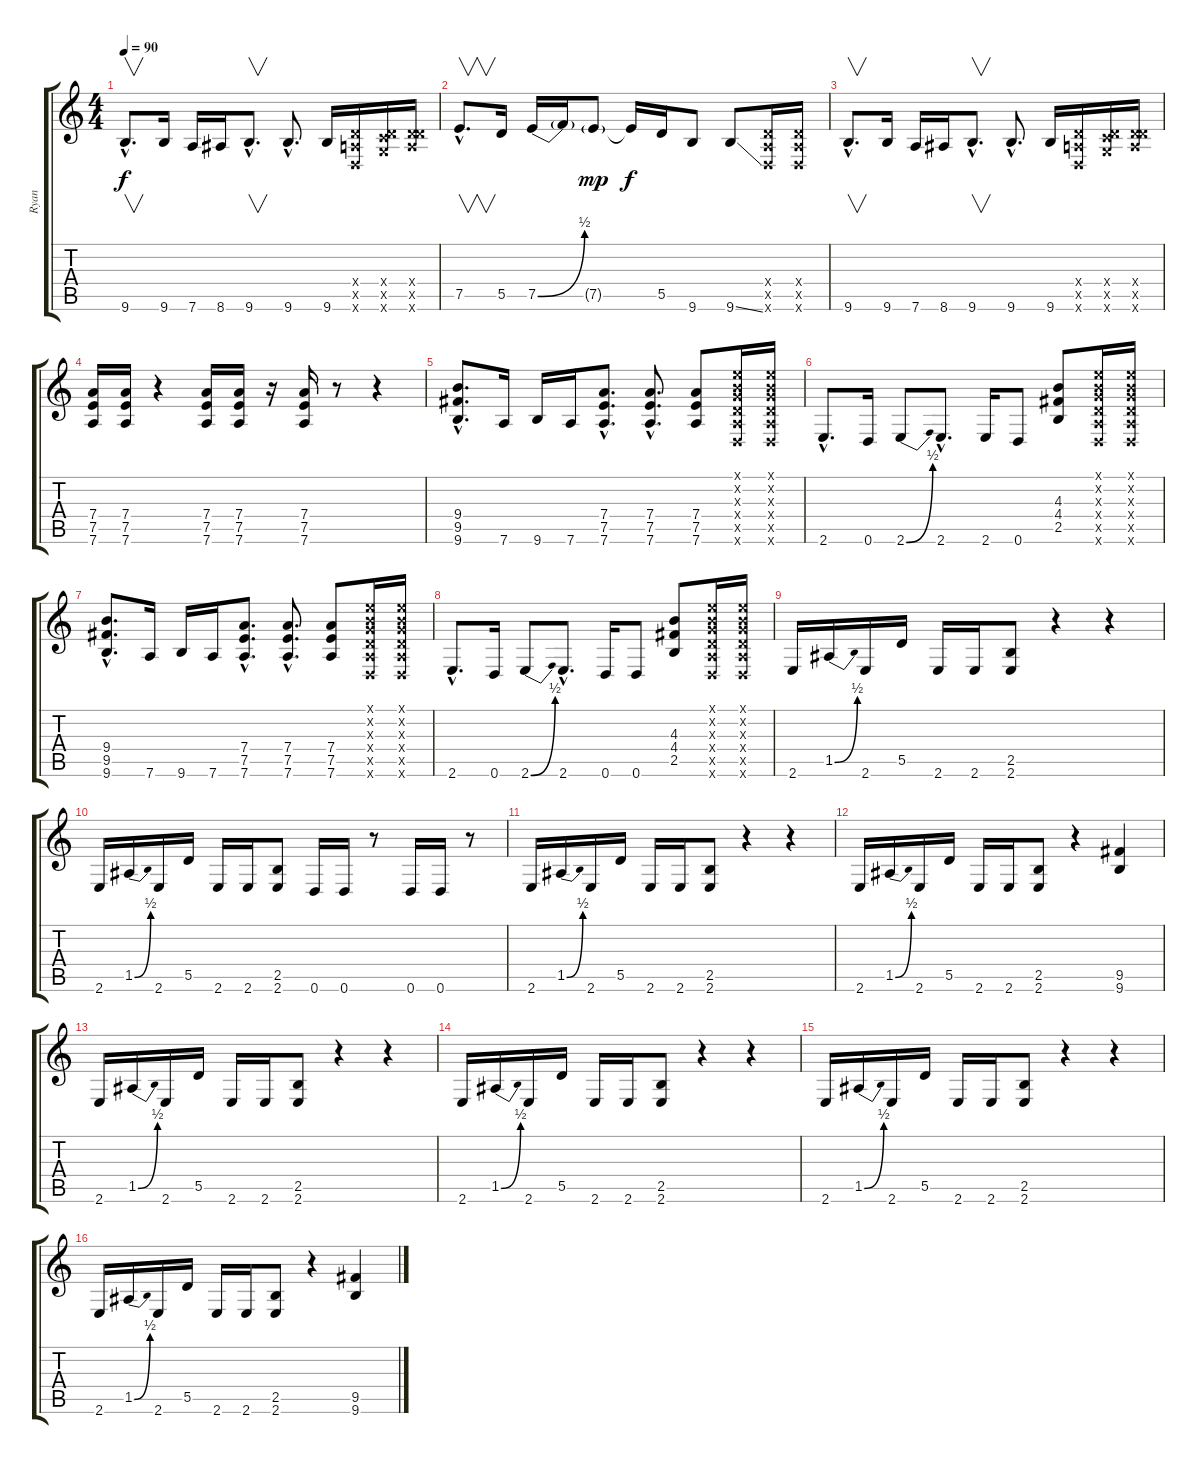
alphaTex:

\track ("Ryan" "Ryan") {instrument distortionguitar}
\staff {score tabs}
\tuning (E4 B3 G3 D3 A2 D2) {hide}
\ts (4 4)
\tempo 90
\clef g2
\ks c
9.6{hac}.8{v d dy f instrument distortionguitar} 9.6.16 7.6.16 8.6.16 9.6{hac}.8{v d} 9.6{hac}.8{d} 9.6.16 (0.4{x} 0.5{x} 0.6{x}).16 (0.4{x} 3.5{x} 5.6{x}).16 (0.4{x} 5.5{x} 7.6{x}).16 |
7.5{hac}.8{v d} 5.5.16 7.5{be (bend 0 0 60 2)}.16 7.5{t}.16 7.5{g}.8{dy mp} 7.5{t}.16{dy f} 5.5.16 9.6.8 9.6{ss}.8 (0.4{x} 0.5{x} 0.6{x}).16 (0.4{x} 0.5{x} 0.6{x}).16 |
9.6{hac}.8{v d} 9.6.16 7.6.16 8.6.16 9.6{hac}.8{v d} 9.6{hac}.8{d} 9.6.16 (0.4{x} 0.5{x} 0.6{x}).16 (0.4{x} 3.5{x} 5.6{x}).16 (0.4{x} 5.5{x} 7.6{x}).16 |
(7.4 7.5 7.6).16 (7.4 7.5 7.6).16 r.4 (7.4 7.5 7.6).16 (7.4 7.5 7.6).16 r.16 (7.4 7.5 7.6).16 r.8 r.4 |
(9.4{hac} 9.5{hac} 9.6{hac}).8{d} 7.6.16 9.6.16 7.6.16 (7.4{hac} 7.5{hac} 7.6{hac}).8{d} (7.4{hac} 7.5{hac} 7.6{hac}).8{d} (7.4 7.5 7.6).8 (0.1{x} 0.2{x} 0.3{x} 0.4{x} 0.5{x} 0.6{x}).16 (0.1{x} 0.2{x} 0.3{x} 0.4{x} 0.5{x} 0.6{x}).16 |
2.6{hac}.8{d} 0.6.16 2.6{be (bend 0 0 60 2)}.8 2.6{hac}.8{d} 2.6.16 0.6.8 (4.3 4.4 2.5).8 (0.1{x} 0.2{x} 0.3{x} 0.4{x} 0.5{x} 0.6{x}).16 (0.1{x} 0.2{x} 0.3{x} 0.4{x} 0.5{x} 0.6{x}).16 |
(9.4{hac} 9.5{hac} 9.6{hac}).8{d} 7.6.16 9.6.16 7.6.16 (7.4{hac} 7.5{hac} 7.6{hac}).8{d} (7.4{hac} 7.5{hac} 7.6{hac}).8{d} (7.4 7.5 7.6).8 (0.1{x} 0.2{x} 0.3{x} 0.4{x} 0.5{x} 0.6{x}).16 (0.1{x} 0.2{x} 0.3{x} 0.4{x} 0.5{x} 0.6{x}).16 |
2.6{hac}.8{d} 0.6.16 2.6{be (bend 0 0 60 2)}.8 2.6{hac}.8{d} 0.6.16 0.6.8 (4.3 4.4 2.5).8 (0.1{x} 0.2{x} 0.3{x} 0.4{x} 0.5{x} 0.6{x}).16 (0.1{x} 0.2{x} 0.3{x} 0.4{x} 0.5{x} 0.6{x}).16 |
2.6.16 1.5{be (bend 0 0 60 2)}.16 2.6.16 5.5.16 2.6.16 2.6.16 (2.5 2.6).8 r.4 r.4 |
2.6.16 1.5{be (bend 0 0 60 2)}.16 2.6.16 5.5.16 2.6.16 2.6.16 (2.5 2.6).8 0.6.16 0.6.16 r.8 0.6.16 0.6.16 r.8 |
2.6.16 1.5{be (bend 0 0 60 2)}.16 2.6.16 5.5.16 2.6.16 2.6.16 (2.5 2.6).8 r.4 r.4 |
2.6.16 1.5{be (bend 0 0 60 2)}.16 2.6.16 5.5.16 2.6.16 2.6.16 (2.5 2.6).8 r.4 (9.5 9.6).4 |
2.6.16 1.5{be (bend 0 0 60 2)}.16 2.6.16 5.5.16 2.6.16 2.6.16 (2.5 2.6).8 r.4 r.4 |
2.6.16 1.5{be (bend 0 0 60 2)}.16 2.6.16 5.5.16 2.6.16 2.6.16 (2.5 2.6).8 r.4 r.4 |
2.6.16 1.5{be (bend 0 0 60 2)}.16 2.6.16 5.5.16 2.6.16 2.6.16 (2.5 2.6).8 r.4 r.4 |
2.6.16 1.5{be (bend 0 0 60 2)}.16 2.6.16 5.5.16 2.6.16 2.6.16 (2.5 2.6).8 r.4 (9.5 9.6).4
